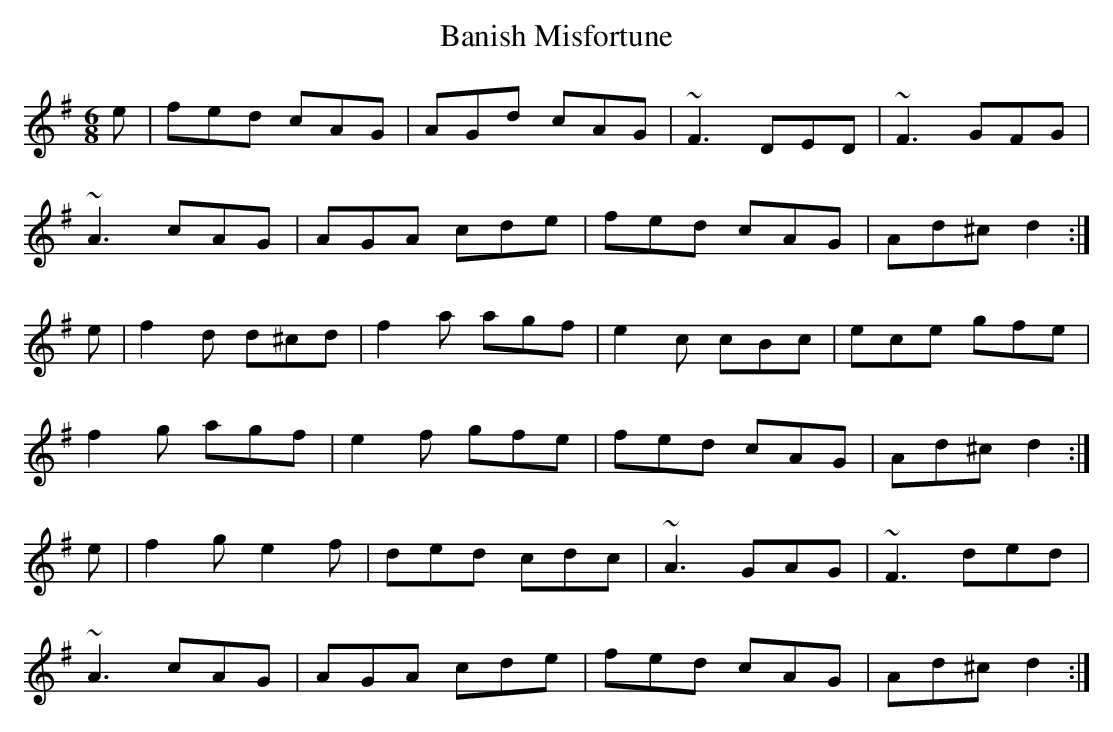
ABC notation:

X:1
T:Banish Misfortune
M:6/8
K:Dmix
e|fed cAG|AGd cAG|~F3 DED|~F3 GFG|
~A3 cAG|AGA cde|fed cAG|Ad^c d2:|
e|f2d d^cd|f2a agf|e2c cBc|ece gfe|
f2g agf|e2f gfe|fed cAG|Ad^c d2:|
e|f2g e2f|ded cdc|~A3 GAG|~F3 ded|
~A3 cAG|AGA cde|fed cAG|Ad^c d2:|
